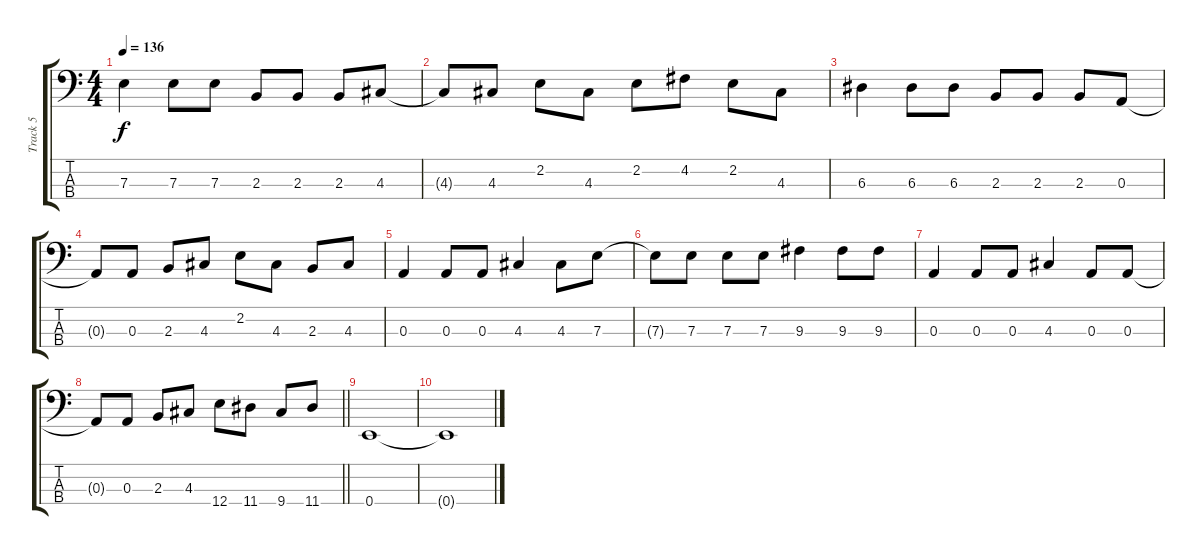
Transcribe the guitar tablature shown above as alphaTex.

\track ("Track 5" "Track 5") {instrument electricbassfinger}
\staff {score tabs}
\tuning (G2 D2 A1 E1) {hide}
\ts (4 4)
\tempo 136
\clef f4
\ks c
7.3.4{dy f} 7.3.8 7.3.8 2.3.8 2.3.8 2.3.8 4.3.8 |
4.3{t}.8 4.3.8 2.2.8 4.3.8 2.2.8 4.2.8 2.2.8 4.3.8 |
6.3.4 6.3.8 6.3.8 2.3.8 2.3.8 2.3.8 0.3.8 |
0.3{t}.8 0.3.8 2.3.8 4.3.8 2.2.8 4.3.8 2.3.8 4.3.8 |
0.3.4 0.3.8 0.3.8 4.3.4 4.3.8 7.3.8 |
7.3{t}.8 7.3.8 7.3.8 7.3.8 9.3.4 9.3.8 9.3.8 |
0.3.4 0.3.8 0.3.8 4.3.4 0.3.8 0.3.8 |
\barLineRight lightlight
0.3{t}.8 0.3.8 2.3.8 4.3.8 12.4.8 11.4.8 9.4.8 11.4.8 |
0.4.1 |
0.4{t}.1
